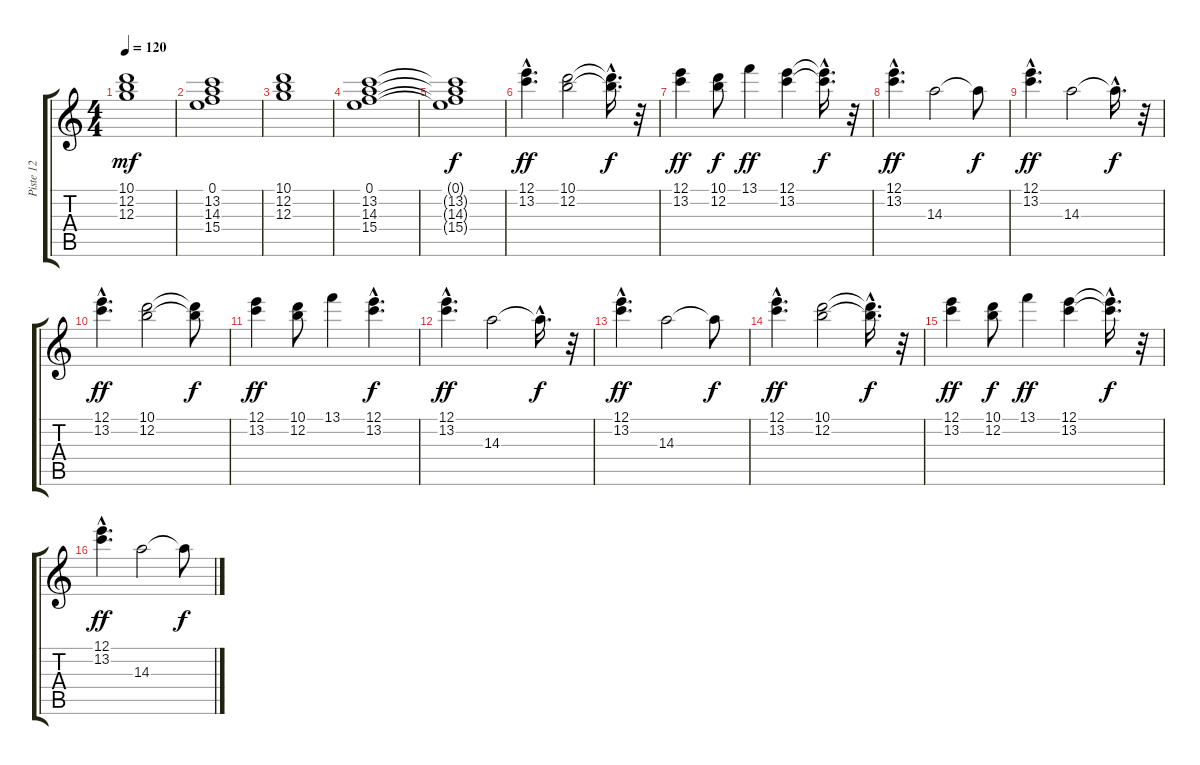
\track ("Piste 12" "Piste 12") {instrument electricguitarmuted}
\staff {score tabs}
\tuning (E4 B3 G3 D3 A2 E2) {hide}
\ts (4 4)
\tempo 120
\clef g2
\ks c
(10.1 12.2 12.3).1{dy mf} |
(0.1 13.2 14.3 15.4).1 |
(10.1 12.2 12.3).1 |
(0.1 13.2 14.3 15.4).1 |
(0.1{t} 13.2{t} 14.3{t} 15.4{t}).1{dy f} |
(12.1{hac} 13.2{hac}).4{d dy ff} (10.1 12.2).2 (10.1{hac t} 12.2{hac t}).16{d dy f} r.32 |
(12.1 13.2).4{dy ff} (10.1 12.2).8{dy f} 13.1.4{dy ff} (12.1 13.2).4 (12.1{hac t} 13.2{hac t}).16{d dy f} r.32 |
(12.1{hac} 13.2{hac}).4{d dy ff} 14.3.2 14.3{t}.8{dy f} |
(12.1{hac} 13.2{hac}).4{d dy ff} 14.3.2 14.3{hac t}.16{d dy f} r.32 |
(12.1{hac} 13.2{hac}).4{d dy ff} (10.1 12.2).2 (10.1{t} 12.2{t}).8{dy f} |
(12.1 13.2).4{dy ff} (10.1 12.2).8 13.1.4 (12.1{hac} 13.2{hac}).4{d dy f} |
(12.1{hac} 13.2{hac}).4{d dy ff} 14.3.2 14.3{hac t}.16{d dy f} r.32 |
(12.1{hac} 13.2{hac}).4{d dy ff} 14.3.2 14.3{t}.8{dy f} |
(12.1{hac} 13.2{hac}).4{d dy ff} (10.1 12.2).2 (10.1{hac t} 12.2{hac t}).16{d dy f} r.32 |
(12.1 13.2).4{dy ff} (10.1 12.2).8{dy f} 13.1.4{dy ff} (12.1 13.2).4 (12.1{hac t} 13.2{hac t}).16{d dy f} r.32 |
(12.1{hac} 13.2{hac}).4{d dy ff} 14.3.2 14.3{t}.8{dy f}
